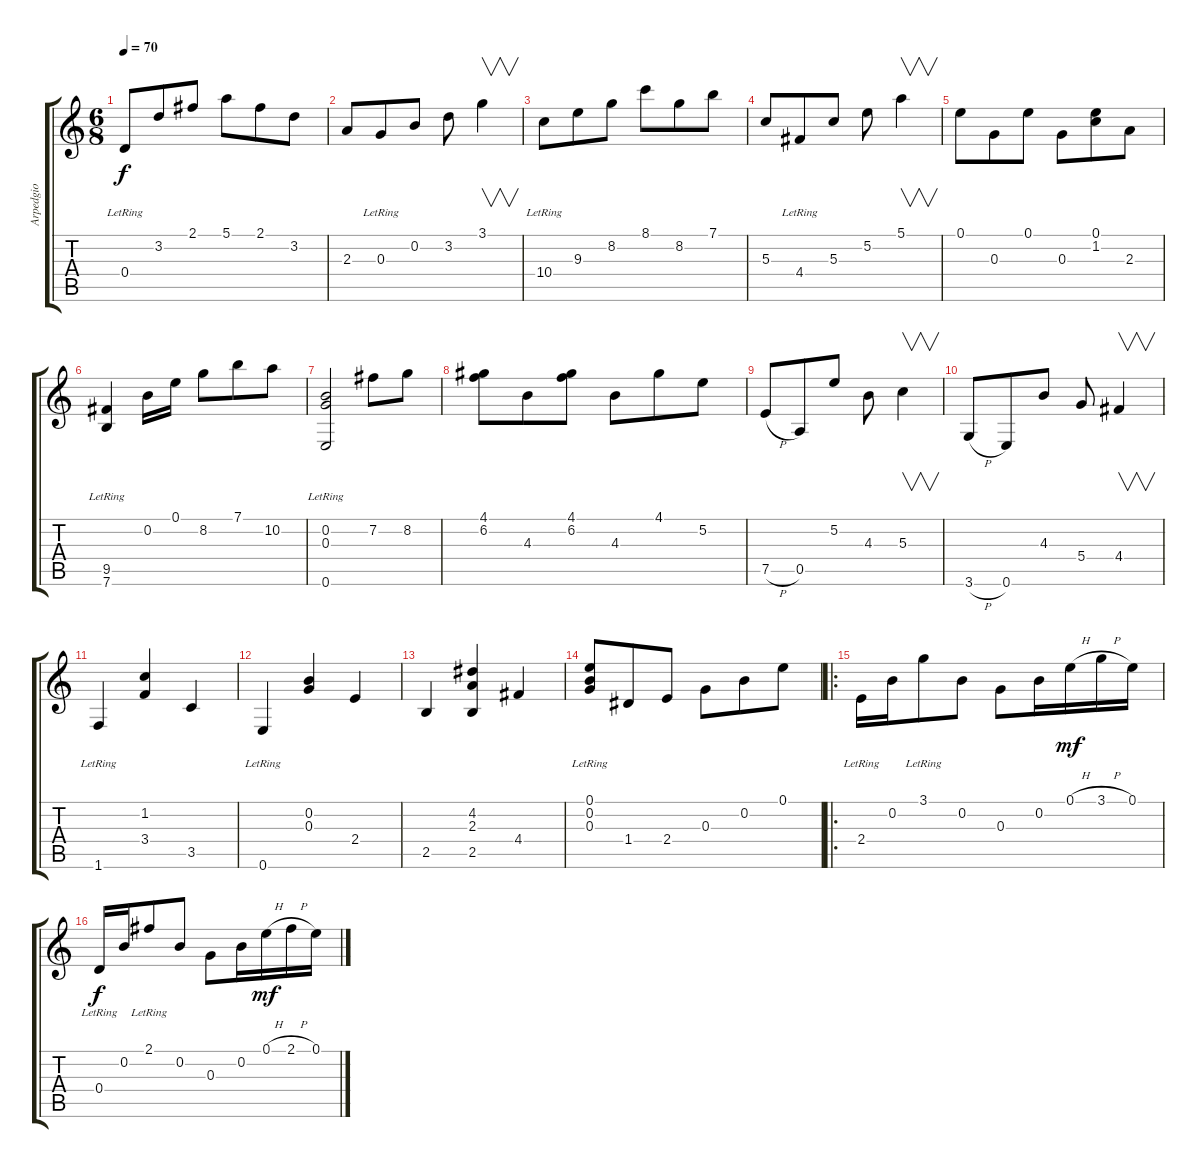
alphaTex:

\track ("Arpedgio" "Arpedgio") {instrument acousticguitarnylon}
\staff {score tabs}
\tuning (E4 B3 G3 D3 A2 E2) {hide}
\ts (6 8)
\tempo 70
\clef g2
\ks c
0.4{lr}.8{dy f} 3.2.8 2.1.8 5.1.8 2.1.8 3.2.8 |
2.3.8 0.3{lr}.8 0.2.8 3.2.8 3.1.4{v} |
10.4{lr}.8 9.3.8 8.2.8 8.1.8 8.2.8 7.1.8 |
5.3.8 4.4{lr}.8 5.3.8 5.2.8 5.1.4{v} |
0.1.8 0.3.8 0.1.8 0.3.8 (0.1 1.2).8 2.3.8 |
(9.5{lr} 7.6{lr}).4 0.2.16 0.1.16 8.2.8 7.1.8 10.2.8 |
(0.2 0.3 0.6{lr}).2 7.2.8 8.2.8 |
(4.1 6.2).8 4.3.8 (4.1 6.2).8 4.3.8 4.1.8 5.2.8 |
7.5{h}.8 0.5.8 5.2.8 4.3.8 5.3.4{v} |
3.6{h}.8 0.6.8 4.3.8 5.4.8 4.4.4{v} |
1.6{lr}.4 (1.2 3.4).4 3.5.4 |
0.6{lr}.4 (0.2 0.3).4 2.4.4 |
2.5.4 (4.2 2.3 2.5).4 4.4.4 |
(0.1{lr} 0.2{lr} 0.3{lr}).8 1.4.8 2.4.8 0.3.8 0.2.8 0.1.8 |
\ro
2.4{lr}.16 0.2.16 3.1{lr}.8 0.2.8 0.3.8 0.2.16 0.1{h}.16{dy mf} 3.1{h}.16 0.1.16 |
0.4{lr}.16{dy f} 0.2.16 2.1{lr}.8 0.2.8 0.3.8 0.2.16 0.1{h}.16{dy mf} 2.1{h}.16 0.1.16
